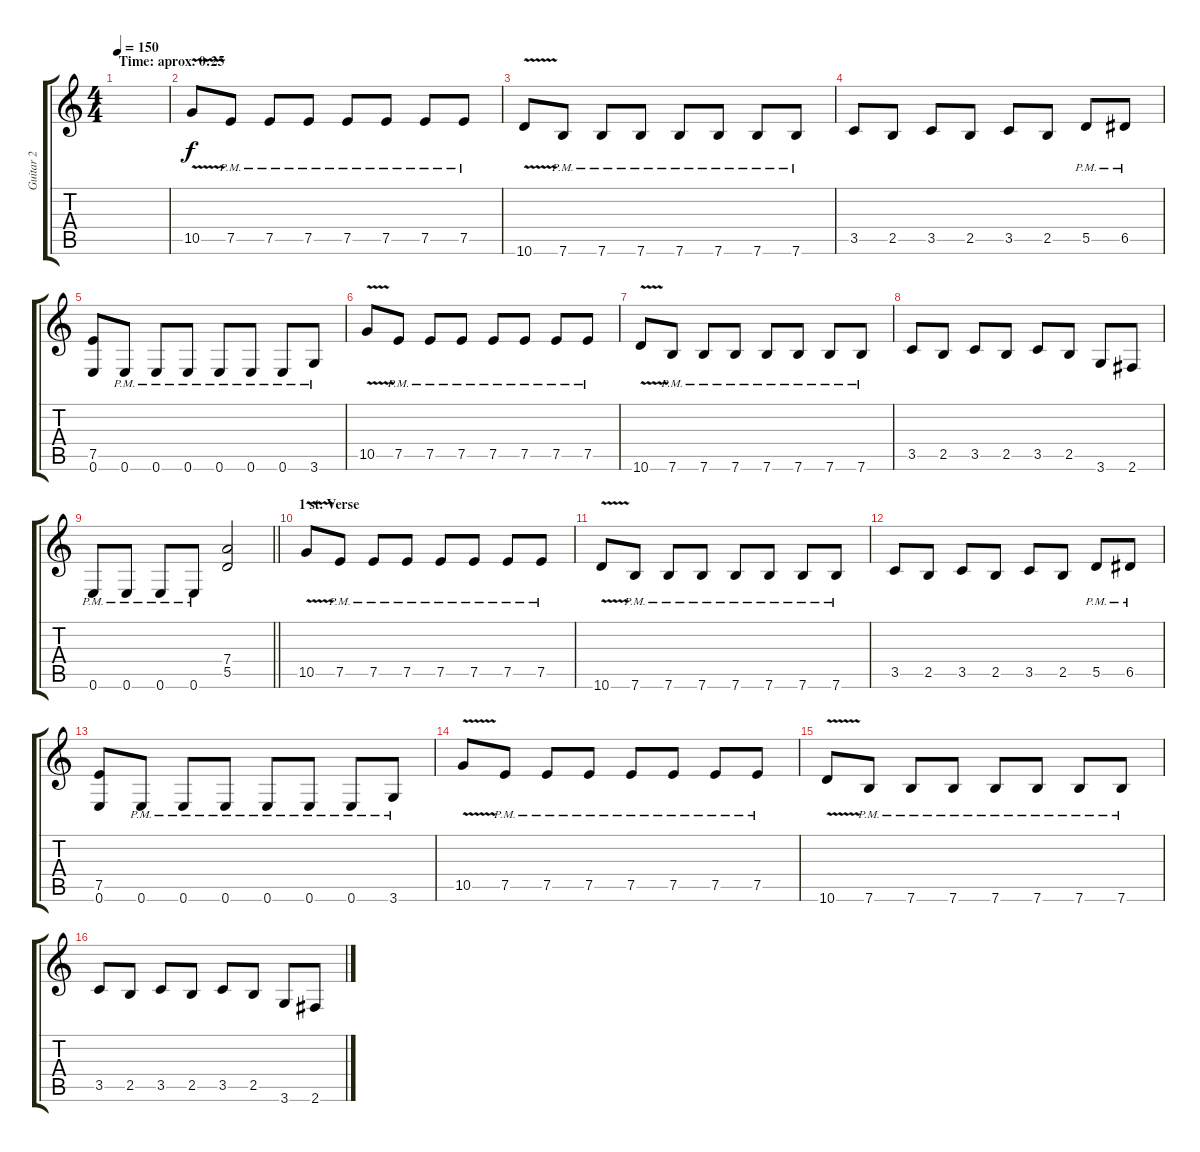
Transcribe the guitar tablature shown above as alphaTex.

\track ("Guitar 2" "Guitar 2") {instrument overdrivenguitar}
\staff {score tabs}
\tuning (E4 B3 G3 D3 A2 E2) {hide}
\ts (4 4)
\section ("" "Time: aprox. 0:25")
\tempo 150
\clef g2
\ks c
|
10.5{v}.8 7.5{pm}.8 7.5{pm}.8 7.5{pm}.8 7.5{pm}.8 7.5{pm}.8 7.5{pm}.8 7.5{pm}.8 |
10.6{v}.8 7.6{pm}.8 7.6{pm}.8 7.6{pm}.8 7.6{pm}.8 7.6{pm}.8 7.6{pm}.8 7.6{pm}.8 |
3.5.8 2.5.8 3.5.8 2.5.8 3.5.8 2.5.8 5.5{pm}.8 6.5{pm}.8 |
(7.5 0.6).8 0.6{pm}.8 0.6{pm}.8 0.6{pm}.8 0.6{pm}.8 0.6{pm}.8 0.6{pm}.8 3.6{pm}.8 |
10.5{v}.8 7.5{pm}.8 7.5{pm}.8 7.5{pm}.8 7.5{pm}.8 7.5{pm}.8 7.5{pm}.8 7.5{pm}.8 |
10.6{v}.8 7.6{pm}.8 7.6{pm}.8 7.6{pm}.8 7.6{pm}.8 7.6{pm}.8 7.6{pm}.8 7.6{pm}.8 |
3.5.8 2.5.8 3.5.8 2.5.8 3.5.8 2.5.8 3.6.8 2.6.8 |
\barLineRight lightlight
0.6{pm}.8 0.6{pm}.8 0.6{pm}.8 0.6{pm}.8 (7.4 5.5).2 |
\section ("" "1 st. Verse")
10.5{v}.8 7.5{pm}.8 7.5{pm}.8 7.5{pm}.8 7.5{pm}.8 7.5{pm}.8 7.5{pm}.8 7.5{pm}.8 |
10.6{v}.8 7.6{pm}.8 7.6{pm}.8 7.6{pm}.8 7.6{pm}.8 7.6{pm}.8 7.6{pm}.8 7.6{pm}.8 |
3.5.8 2.5.8 3.5.8 2.5.8 3.5.8 2.5.8 5.5{pm}.8 6.5{pm}.8 |
(7.5 0.6).8 0.6{pm}.8 0.6{pm}.8 0.6{pm}.8 0.6{pm}.8 0.6{pm}.8 0.6{pm}.8 3.6{pm}.8 |
10.5{v}.8 7.5{pm}.8 7.5{pm}.8 7.5{pm}.8 7.5{pm}.8 7.5{pm}.8 7.5{pm}.8 7.5{pm}.8 |
10.6{v}.8 7.6{pm}.8 7.6{pm}.8 7.6{pm}.8 7.6{pm}.8 7.6{pm}.8 7.6{pm}.8 7.6{pm}.8 |
3.5.8 2.5.8 3.5.8 2.5.8 3.5.8 2.5.8 3.6.8 2.6.8
